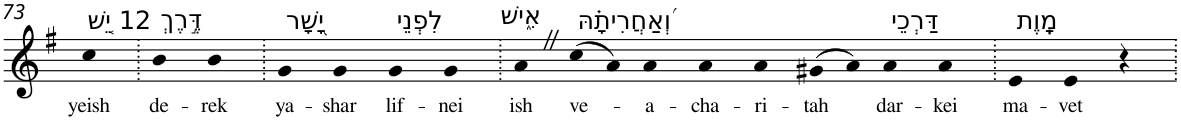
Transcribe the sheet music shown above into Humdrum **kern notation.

**kern	**text
*part1	*part1
*staff1	*staff1
*I"Piano	*
*I'Pno	*
!!LO:PB:g=z
*clefG2	*
*k[f#]	*
*G:	*
=73	=73
!LO:TX:a:t=12 יֵ֤שׁ	!
!	!LO:LY:b
4cc	yeish
=74.	=74.
!LO:TX:a:t=דֶּ֣רֶךְ	!
!	!LO:LY:b
4b	de-
!	!LO:LY:b
4b	-rek
=75.	=75.
!LO:TX:a:t=יָ֭שָׁר	!
!	!LO:LY:b
4g	ya-
!	!LO:LY:b
4g	-shar
!LO:TX:a:t=לִפְנֵי	!
!	!LO:LY:b
4g	lif-
!	!LO:LY:b
4g	-nei
=76.	=76.
!LO:TX:a:t=אִ֑ישׁ	!
!	!LO:LY:b
4aZ	ish
!LO:TX:a:t=וְ֝אַחֲרִיתָ֗הּ	!
!	!LO:LY:b
(>8cc	ve-
8a)	.
!	!LO:LY:b
4a	-a-
!	!LO:LY:b
4a	-cha-
!	!LO:LY:b
4a	-ri-
!	!LO:LY:b
(>8g#X	-tah
8a)	.
!LO:TX:a:t=דַּרְכֵי	!
!	!LO:LY:b
4a	dar-
!	!LO:LY:b
4a	-kei
=77.	=77.
!LO:TX:a:t=מָֽוֶת	!
!	!LO:LY:b
4e	ma-
!	!LO:LY:b
4e	-vet
4r	.
=.	=.
*-	*-
